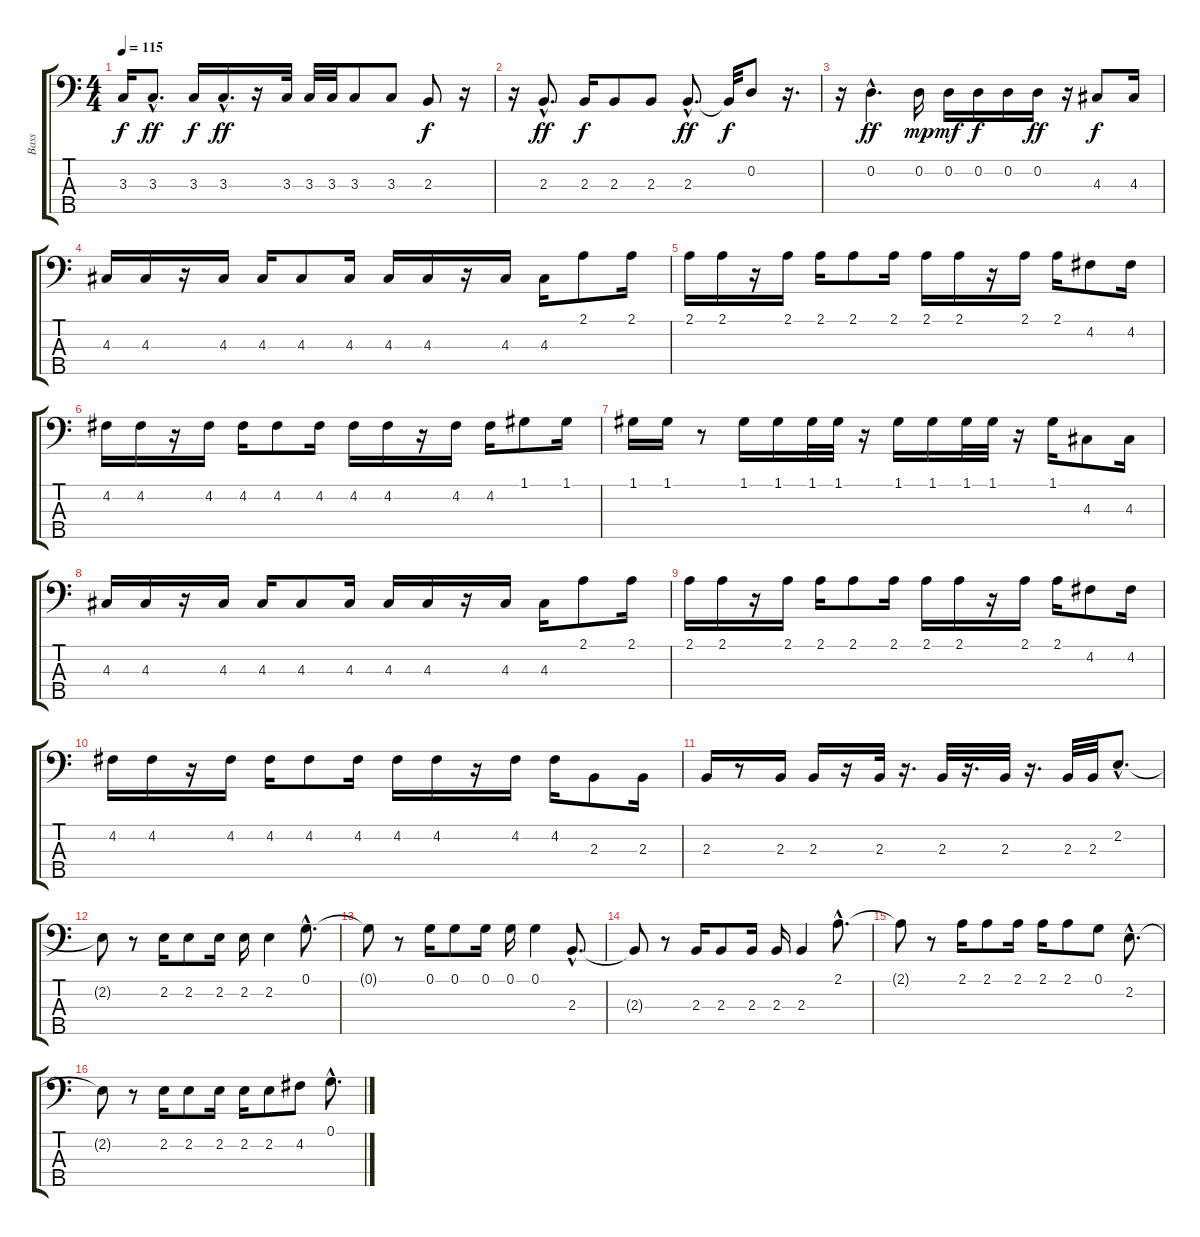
\track ("Bass" "Bass") {instrument electricbassfinger}
\staff {score tabs}
\tuning (G2 D2 A1 E1 B0) {hide}
\ts (4 4)
\tempo 115
\clef f4
\ks c
3.3{t}.16{dy f} 3.3{hac}.8{d dy ff} 3.3.16{dy f} 3.3{hac}.16{d dy ff} r.16 3.3.32 3.3.32 3.3.32 3.3.8 3.3.8 2.3.8{dy f} r.16 |
r.16 2.3{hac}.8{d dy ff} 2.3.16{dy f} 2.3.8 2.3.8 2.3{hac}.8{d dy ff} 2.3{t}.32{dy f} 0.2.8 r.16{d} |
r.16 0.2{hac}.4{d dy ff} 0.2.16{dy mp} 0.2.16{dy mf} 0.2.16{dy f} 0.2.16 0.2.16{dy ff} r.16 4.3.8{dy f} 4.3.16 |
4.3.16 4.3.16 r.16 4.3.16 4.3.16 4.3.8 4.3.16 4.3.16 4.3.16 r.16 4.3.16 4.3.16 2.1.8 2.1.16 |
2.1.16 2.1.16 r.16 2.1.16 2.1.16 2.1.8 2.1.16 2.1.16 2.1.16 r.16 2.1.16 2.1.16 4.2.8 4.2.16 |
4.2.16 4.2.16 r.16 4.2.16 4.2.16 4.2.8 4.2.16 4.2.16 4.2.16 r.16 4.2.16 4.2.16 1.1.8 1.1.16 |
1.1.16 1.1.16 r.8 1.1.16 1.1.16 1.1.32 1.1.32 r.16 1.1.16 1.1.16 1.1.32 1.1.32 r.16 1.1.16 4.3.8 4.3.16 |
4.3.16 4.3.16 r.16 4.3.16 4.3.16 4.3.8 4.3.16 4.3.16 4.3.16 r.16 4.3.16 4.3.16 2.1.8 2.1.16 |
2.1.16 2.1.16 r.16 2.1.16 2.1.16 2.1.8 2.1.16 2.1.16 2.1.16 r.16 2.1.16 2.1.16 4.2.8 4.2.16 |
4.2.16 4.2.16 r.16 4.2.16 4.2.16 4.2.8 4.2.16 4.2.16 4.2.16 r.16 4.2.16 4.2.16 2.3.8 2.3.16 |
2.3.16 r.8 2.3.16 2.3.16 r.16 2.3.32 r.16{d} 2.3.32 r.16{d} 2.3.32 r.16{d} 2.3.32 2.3.32 2.2{hac}.8{d} |
2.2{t}.8 r.8 2.2.16 2.2.8 2.2.16 2.2.16 2.2.4 0.1{hac}.8{d} |
0.1{t}.8 r.8 0.1.16 0.1.8 0.1.16 0.1.16 0.1.4 2.3{hac}.8{d} |
2.3{t}.8 r.8 2.3.16 2.3.8 2.3.16 2.3.16 2.3.4 2.1{hac}.8{d} |
2.1{t}.8 r.8 2.1.16 2.1.8 2.1.16 2.1.16 2.1.8 0.1.8 2.2{hac}.8{d} |
2.2{t}.8 r.8 2.2.16 2.2.8 2.2.16 2.2.16 2.2.8 4.2.8 0.1{hac}.8{d}
